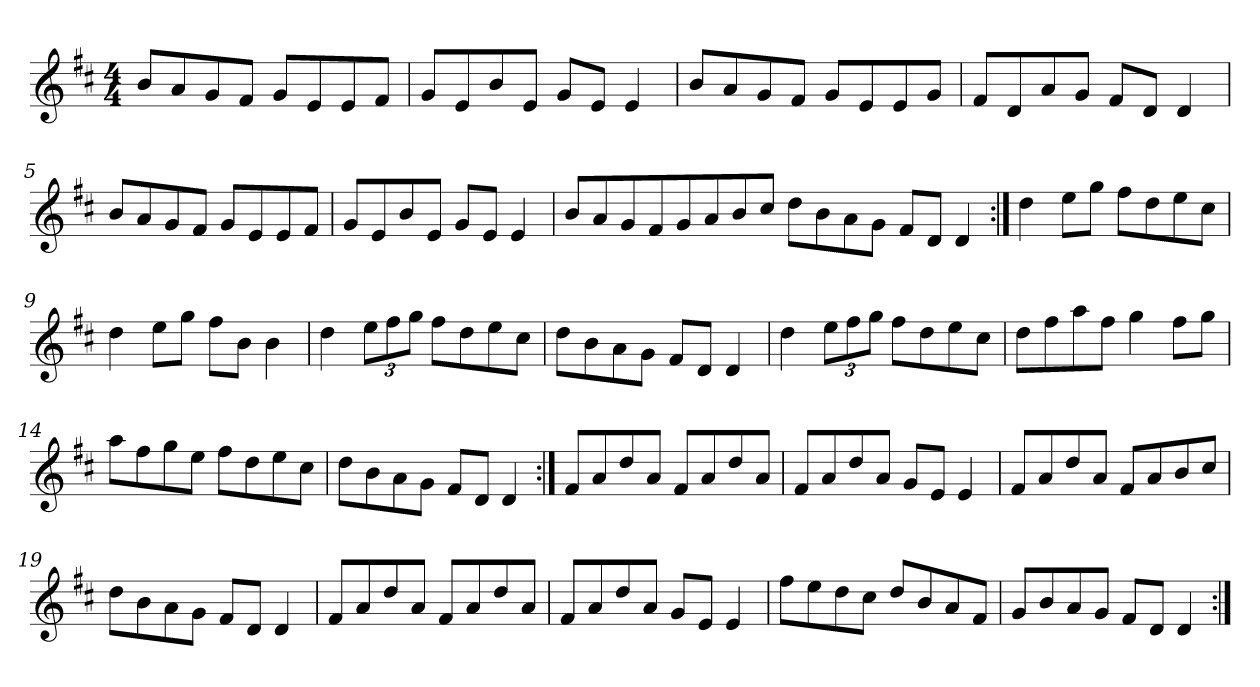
**kern
*part1
*staff1
*clefG2
*k[f#c#]
*D:
*M4/4
*MM220
=1
8b/L
8a/
8g/
8f#/J
8g/L
8e/
8e/
8f#/J
=2
8g/L
8e/
8b/
8e/J
8g/L
8e/J
4e/
=3
8b/L
8a/
8g/
8f#/J
8g/L
8e/
8e/
8g/J
=4
8f#/L
8d/
8a/
8g/J
8f#/L
8d/J
4d/
!!LO:LB:g=z
=5
8b/L
8a/
8g/
8f#/J
8g/L
8e/
8e/
8f#/J
=6
8g/L
8e/
8b/
8e/J
8g/L
8e/J
4e/
=7
8b/L
8a/
8g/
8f#/
8g/
8a/
8b/
8cc#/J
8dd\L
8b\
8a\
8g\J
8f#/L
8d/J
4d/
!!LO:LB:g=z
=8:|!
4dd\
8ee\L
8gg\J
8ff#\L
8dd\
8ee\
8cc#\J
=9
4dd\
8ee\L
8gg\J
8ff#\L
8b\J
4b\
=10
4dd\
*Xbrackettup
12ee\L
12ff#\
12gg\J
8ff#\L
8dd\
8ee\
8cc#\J
=11
8dd\L
8b\
8a\
8g\J
8f#/L
8d/J
4d/
!!LO:LB:g=z
=12
4dd\
12ee\L
12ff#\
12gg\J
8ff#\L
8dd\
8ee\
8cc#\J
=13
8dd\L
8ff#\
8aa\
8ff#\J
4gg\
8ff#\L
8gg\J
=14
8aa\L
8ff#\
8gg\
8ee\J
8ff#\L
8dd\
8ee\
8cc#\J
=15
8dd\L
8b\
8a\
8g\J
8f#/L
8d/J
4d/
!!LO:LB:g=z
=16:|!
8f#/L
8a/
8dd/
8a/J
8f#/L
8a/
8dd/
8a/J
=17
8f#/L
8a/
8dd/
8a/J
8g/L
8e/J
4e/
=18
8f#/L
8a/
8dd/
8a/J
8f#/L
8a/
8b/
8cc#/J
=19
8dd\L
8b\
8a\
8g\J
8f#/L
8d/J
4d/
!!LO:LB:g=z
=20
8f#/L
8a/
8dd/
8a/J
8f#/L
8a/
8dd/
8a/J
=21
8f#/L
8a/
8dd/
8a/J
8g/L
8e/J
4e/
=22
8ff#\L
8ee\
8dd\
8cc#\J
8dd/L
8b/
8a/
8f#/J
=23
8g/L
8b/
8a/
8g/J
8f#/L
8d/J
4d/
=:|!
*-
